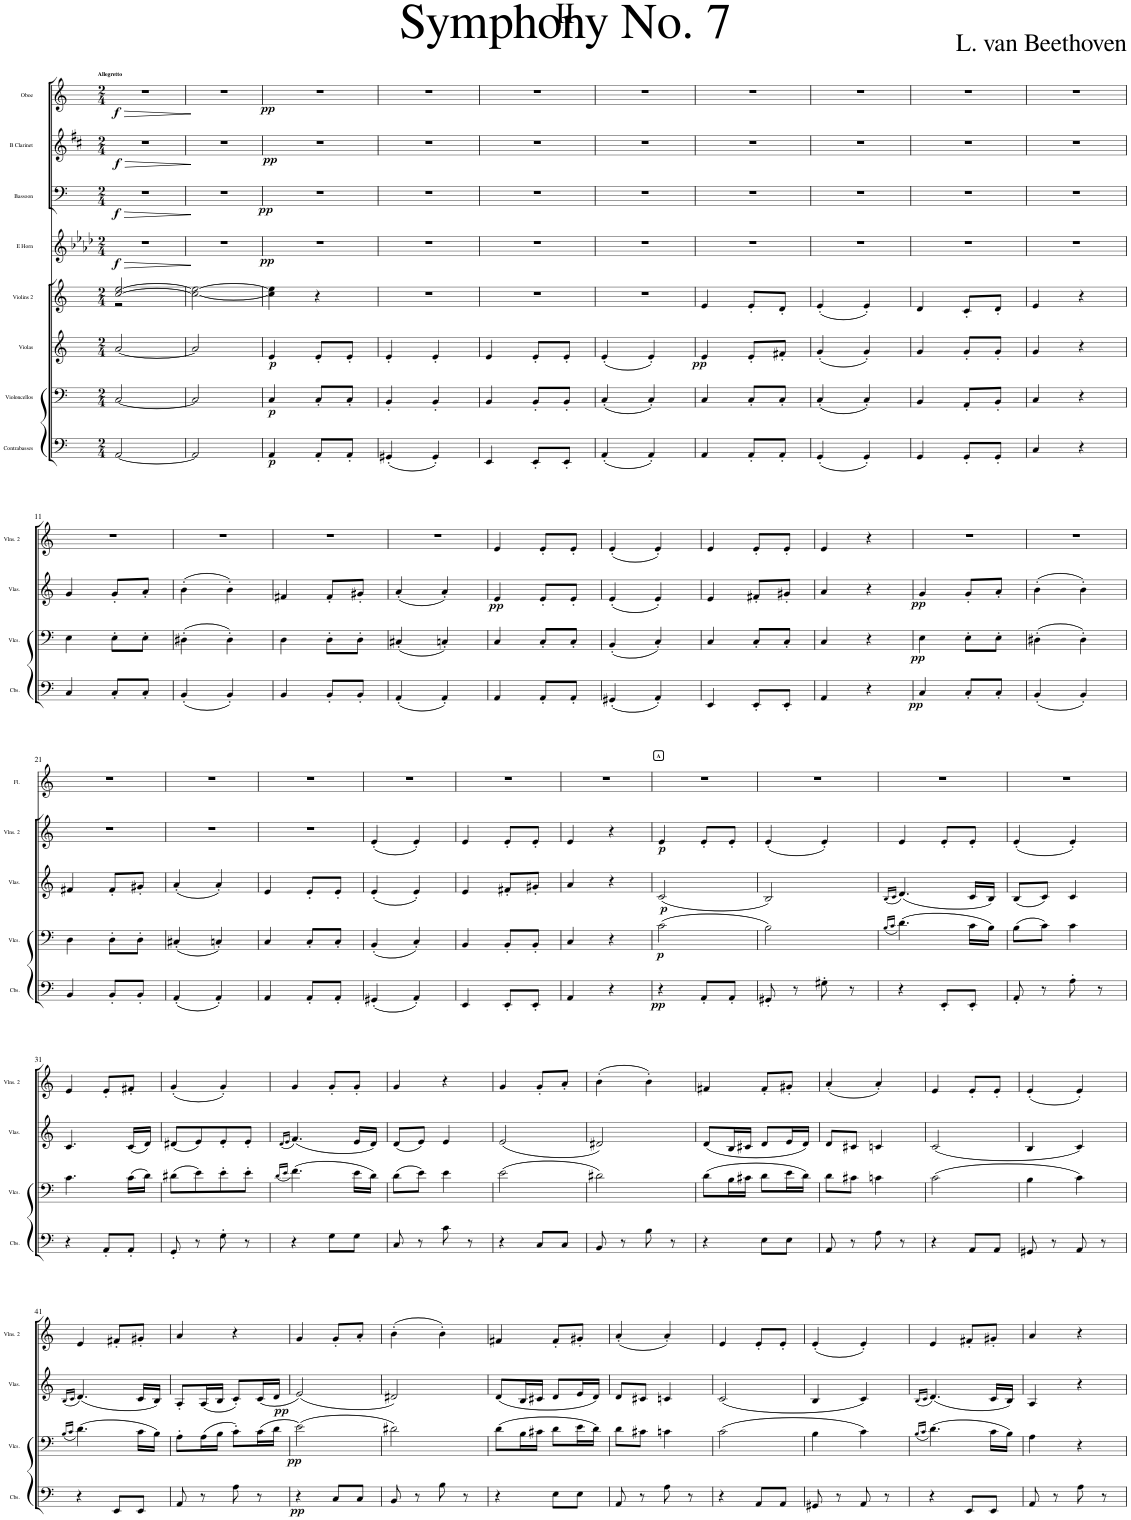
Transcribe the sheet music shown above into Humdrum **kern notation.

**kern	**dynam	**kern	**dynam	**kern	**dynam	**kern	**dynam	**kern	**dynam	**kern	**dynam	**kern	**dynam	**kern	**dynam	**kern
*part9	*part9	*part8	*part8	*part7	*part7	*part6	*part6	*part5	*part5	*part4	*part4	*part3	*part3	*part2	*part2	*part1
*staff9	*staff9	*staff8	*staff8	*staff7	*staff7	*staff6	*staff6	*staff5	*staff5	*staff4	*staff4	*staff3	*staff3	*staff2	*staff2	*staff1
*I"Contrabasses	*	*I"Violoncellos	*	*I"Violas	*	*I"Violins 2	*	*I"E Horn	*	*I"Bassoon	*	*I"B Clarinet	*	*I"Oboe	*	*I"Flute
*I'Cbs.	*	*I'Vlcs.	*	*I'Vlas.	*	*I'Vlns. 2	*	*I'E Hn.	*	*I'Bsn.	*	*I'B Cl.	*	*I'Ob.	*	*I'Fl.
*clefF4	*	*clefF4	*	*clefG2	*	*clefG2	*	*clefG2	*	*clefF4	*	*clefG2	*	*clefG2	*	*clefG2
*	*	*	*	*	*	*	*	*Trd5c8	*	*	*	*Trd1c2	*	*	*	*
*k[]	*	*k[]	*	*k[]	*	*k[]	*	*k[b-e-a-d-]	*	*k[]	*	*k[f#c#]	*	*k[]	*	*k[]
*M2/4	*	*M2/4	*	*M2/4	*	*M2/4	*	*M2/4	*	*M2/4	*	*M2/4	*	*M2/4	*	*M2/4
=1	=1	=1	=1	=1	=1	=1	=1	=1	=1	=1	=1	=1	=1	=1	=1	=1
*	*	*	*	*	*	*^	*	*	*	*	*	*	*	*	*	*
!	!	!	!	!	!	!	!	!	!	!	!	!	!	!	!	!	!LO:TX:a:B:t=Allegretto
!	!	!	!	!	!	!	!	!	!	!LO:HP:b	!	!LO:HP:b	!	!LO:HP:b	!	!LO:HP:b	!
!	!	!	!	!	!	!	!	!	!	!LO:DY:n=1:b	!	!LO:DY:n=1:b	!	!LO:DY:n=1:b	!	!LO:DY:n=1:b	!
[2AA/	.	[2C/	.	[2a/	.	[2cc/ [2ee/	2r	.	2r	> f	2r	> f	2r	> f	2r	> f	2r
*	*	*	*	*	*	*v	*v	*	*	*	*	*	*	*	*	*	*
.	.	.	.	.	.	.	.	.	]	.	]	.	]	.	]	.
=2	=2	=2	=2	=2	=2	=2	=2	=2	=2	=2	=2	=2	=2	=2	=2	=2
2AA/]	.	2C/]	.	2a/]	.	2cc\_ 2ee\_	.	2r	.	2r	.	2r	.	2r	.	2r
=3	=3	=3	=3	=3	=3	=3	=3	=3	=3	=3	=3	=3	=3	=3	=3	=3
!	!LO:DY:b	!	!LO:DY:b	!	!LO:DY:b	!	!	!	!LO:DY:b	!	!LO:DY:b	!	!LO:DY:b	!	!LO:DY:b	!
4AA/	p	4C/	p	4e/	p	4cc\] 4ee\]	.	2r	pp	2r	pp	2r	pp	2r	pp	2r
8AA'/L	.	8C'/L	.	8e'/L	.	4r	.	.	.	.	.	.	.	.	.	.
8AA'/J	.	8C'/J	.	8e'/J	.	.	.	.	.	.	.	.	.	.	.	.
=4	=4	=4	=4	=4	=4	=4	=4	=4	=4	=4	=4	=4	=4	=4	=4	=4
(4GG#X'/	.	4BB'/	.	4e'/	.	2r	.	2r	.	2r	.	2r	.	2r	.	2r
4GG#'/)	.	4BB'/	.	4e'/	.	.	.	.	.	.	.	.	.	.	.	.
=5	=5	=5	=5	=5	=5	=5	=5	=5	=5	=5	=5	=5	=5	=5	=5	=5
4EE/	.	4BB/	.	4e/	.	2r	.	2r	.	2r	.	2r	.	2r	.	2r
8EE'/L	.	8BB'/L	.	8e'/L	.	.	.	.	.	.	.	.	.	.	.	.
8EE'/J	.	8BB'/J	.	8e'/J	.	.	.	.	.	.	.	.	.	.	.	.
=6	=6	=6	=6	=6	=6	=6	=6	=6	=6	=6	=6	=6	=6	=6	=6	=6
(4AA'/	.	(4C'/	.	(4e'/	.	2r	.	2r	.	2r	.	2r	.	2r	.	2r
4AA'/)	.	4C'/)	.	4e'/)	.	.	.	.	.	.	.	.	.	.	.	.
=7	=7	=7	=7	=7	=7	=7	=7	=7	=7	=7	=7	=7	=7	=7	=7	=7
!	!	!	!	!	!LO:DY:b	!	!	!	!	!	!	!	!	!	!	!
4AA/	.	4C/	.	4e/	pp	4e/	.	2r	.	2r	.	2r	.	2r	.	2r
8AA'/L	.	8C'/L	.	8e'/L	.	8e'/L	.	.	.	.	.	.	.	.	.	.
8AA'/J	.	8C'/J	.	8f#X'/J	.	8d'/J	.	.	.	.	.	.	.	.	.	.
=8	=8	=8	=8	=8	=8	=8	=8	=8	=8	=8	=8	=8	=8	=8	=8	=8
(4GG'/	.	(4C'/	.	(4g'/	.	(4e'/	.	2r	.	2r	.	2r	.	2r	.	2r
4GG'/)	.	4C'/)	.	4g'/)	.	4e'/)	.	.	.	.	.	.	.	.	.	.
=9	=9	=9	=9	=9	=9	=9	=9	=9	=9	=9	=9	=9	=9	=9	=9	=9
4GG/	.	4BB/	.	4g/	.	4d/	.	2r	.	2r	.	2r	.	2r	.	2r
8GG'/L	.	8AA'/L	.	8g'/L	.	8c'/L	.	.	.	.	.	.	.	.	.	.
8GG'/J	.	8BB'/J	.	8g'/J	.	8d'/J	.	.	.	.	.	.	.	.	.	.
=10	=10	=10	=10	=10	=10	=10	=10	=10	=10	=10	=10	=10	=10	=10	=10	=10
4C/	.	4C/	.	4g/	.	4e/	.	2r	.	2r	.	2r	.	2r	.	2r
4r	.	4r	.	4r	.	4r	.	.	.	.	.	.	.	.	.	.
!!LO:LB:g=z
=11	=11	=11	=11	=11	=11	=11	=11	=11	=11	=11	=11	=11	=11	=11	=11	=11
4C/	.	4E\	.	4g/	.	2r	.	2r	.	2r	.	2r	.	2r	.	2r
8C'/L	.	8E'\L	.	8g'/L	.	.	.	.	.	.	.	.	.	.	.	.
8C'/J	.	8E'\J	.	8a'/J	.	.	.	.	.	.	.	.	.	.	.	.
=12	=12	=12	=12	=12	=12	=12	=12	=12	=12	=12	=12	=12	=12	=12	=12	=12
(4BB'/	.	(4D#X'\	.	(4b'\	.	2r	.	2r	.	2r	.	2r	.	2r	.	2r
4BB'/)	.	4D#'\)	.	4b'\)	.	.	.	.	.	.	.	.	.	.	.	.
=13	=13	=13	=13	=13	=13	=13	=13	=13	=13	=13	=13	=13	=13	=13	=13	=13
4BB/	.	4D\	.	4f#X/	.	2r	.	2r	.	2r	.	2r	.	2r	.	2r
8BB'/L	.	8D'\L	.	8f#'/L	.	.	.	.	.	.	.	.	.	.	.	.
8BB'/J	.	8D'\J	.	8g#X'/J	.	.	.	.	.	.	.	.	.	.	.	.
=14	=14	=14	=14	=14	=14	=14	=14	=14	=14	=14	=14	=14	=14	=14	=14	=14
(4AA'/	.	(4C#X'/	.	(4a'/	.	2r	.	2r	.	2r	.	2r	.	2r	.	2r
4AA'/)	.	4Cn'/)	.	4a'/)	.	.	.	.	.	.	.	.	.	.	.	.
=15	=15	=15	=15	=15	=15	=15	=15	=15	=15	=15	=15	=15	=15	=15	=15	=15
!	!	!	!	!	!LO:DY:b	!	!	!	!	!	!	!	!	!	!	!
4AA/	.	4C/	.	4e/	pp	4e/	.	2r	.	2r	.	2r	.	2r	.	2r
8AA'/L	.	8C'/L	.	8e'/L	.	8e'/L	.	.	.	.	.	.	.	.	.	.
8AA'/J	.	8C'/J	.	8e'/J	.	8e'/J	.	.	.	.	.	.	.	.	.	.
=16	=16	=16	=16	=16	=16	=16	=16	=16	=16	=16	=16	=16	=16	=16	=16	=16
(4GG#X'/	.	(4BB'/	.	(4e'/	.	(4e'/	.	2r	.	2r	.	2r	.	2r	.	2r
4AA'/)	.	4C'/)	.	4e'/)	.	4e'/)	.	.	.	.	.	.	.	.	.	.
=17	=17	=17	=17	=17	=17	=17	=17	=17	=17	=17	=17	=17	=17	=17	=17	=17
4EE/	.	4C/	.	4e/	.	4e/	.	2r	.	2r	.	2r	.	2r	.	2r
8EE'/L	.	8C'/L	.	8f#X'/L	.	8e'/L	.	.	.	.	.	.	.	.	.	.
8EE'/J	.	8C'/J	.	8g#X'/J	.	8e'/J	.	.	.	.	.	.	.	.	.	.
=18	=18	=18	=18	=18	=18	=18	=18	=18	=18	=18	=18	=18	=18	=18	=18	=18
4AA/	.	4C/	.	4a/	.	4e/	.	2r	.	2r	.	2r	.	2r	.	2r
4r	.	4r	.	4r	.	4r	.	.	.	.	.	.	.	.	.	.
=19	=19	=19	=19	=19	=19	=19	=19	=19	=19	=19	=19	=19	=19	=19	=19	=19
!	!LO:DY:b	!	!LO:DY:b	!	!LO:DY:b	!	!	!	!	!	!	!	!	!	!	!
4C/	pp	4E\	pp	4g/	pp	2r	.	2r	.	2r	.	2r	.	2r	.	2r
8C'/L	.	8E'\L	.	8g'/L	.	.	.	.	.	.	.	.	.	.	.	.
8C'/J	.	8E'\J	.	8a'/J	.	.	.	.	.	.	.	.	.	.	.	.
=20	=20	=20	=20	=20	=20	=20	=20	=20	=20	=20	=20	=20	=20	=20	=20	=20
(4BB'/	.	(4D#X'\	.	(4b'\	.	2r	.	2r	.	2r	.	2r	.	2r	.	2r
4BB'/)	.	4D#'\)	.	4b'\)	.	.	.	.	.	.	.	.	.	.	.	.
!!LO:LB:g=z
=21	=21	=21	=21	=21	=21	=21	=21	=21	=21	=21	=21	=21	=21	=21	=21	=21
4BB/	.	4D\	.	4f#X/	.	2r	.	2r	.	2r	.	2r	.	2r	.	2r
8BB'/L	.	8D'\L	.	8f#'/L	.	.	.	.	.	.	.	.	.	.	.	.
8BB'/J	.	8D'\J	.	8g#X'/J	.	.	.	.	.	.	.	.	.	.	.	.
=22	=22	=22	=22	=22	=22	=22	=22	=22	=22	=22	=22	=22	=22	=22	=22	=22
(4AA'/	.	(4C#X'/	.	(4a'/	.	2r	.	2r	.	2r	.	2r	.	2r	.	2r
4AA'/)	.	4Cn'/)	.	4a'/)	.	.	.	.	.	.	.	.	.	.	.	.
=23	=23	=23	=23	=23	=23	=23	=23	=23	=23	=23	=23	=23	=23	=23	=23	=23
4AA/	.	4C/	.	4e/	.	2r	.	2r	.	2r	.	2r	.	2r	.	2r
8AA'/L	.	8C'/L	.	8e'/L	.	.	.	.	.	.	.	.	.	.	.	.
8AA'/J	.	8C'/J	.	8e'/J	.	.	.	.	.	.	.	.	.	.	.	.
=24	=24	=24	=24	=24	=24	=24	=24	=24	=24	=24	=24	=24	=24	=24	=24	=24
(4GG#X'/	.	(4BB'/	.	(4e'/	.	(4e'/	.	2r	.	2r	.	2r	.	2r	.	2r
4AA'/)	.	4C'/)	.	4e'/)	.	4e'/)	.	.	.	.	.	.	.	.	.	.
=25	=25	=25	=25	=25	=25	=25	=25	=25	=25	=25	=25	=25	=25	=25	=25	=25
4EE/	.	4BB/	.	4e/	.	4e/	.	2r	.	2r	.	2r	.	2r	.	2r
8EE'/L	.	8BB'/L	.	8f#X'/L	.	8e'/L	.	.	.	.	.	.	.	.	.	.
8EE'/J	.	8BB'/J	.	8g#X'/J	.	8e'/J	.	.	.	.	.	.	.	.	.	.
=26	=26	=26	=26	=26	=26	=26	=26	=26	=26	=26	=26	=26	=26	=26	=26	=26
4AA/	.	4C/	.	4a/	.	4e/	.	2r	.	2r	.	2r	.	2r	.	2r
4r	.	4r	.	4r	.	4r	.	.	.	.	.	.	.	.	.	.
=27	=27	=27	=27	=27	=27	=27	=27	=27	=27	=27	=27	=27	=27	=27	=27	=27
!	!	!	!	!	!	!	!	!	!	!	!	!	!	!	!	!LO:TX:a:B:t=A
!	!LO:DY:b	!	!LO:DY:b	!	!LO:DY:b	!	!LO:DY:b	!	!	!	!	!	!	!	!	!
4r	pp	(2c\	p	(2c/	p	4e/	p	2r	.	2r	.	2r	.	2r	.	2r
8AA'/L	.	.	.	.	.	8e'/L	.	.	.	.	.	.	.	.	.	.
8AA'/J	.	.	.	.	.	8e'/J	.	.	.	.	.	.	.	.	.	.
=28	=28	=28	=28	=28	=28	=28	=28	=28	=28	=28	=28	=28	=28	=28	=28	=28
8GG#X'/	.	2B\)	.	2B/)	.	(4e'/	.	2r	.	2r	.	2r	.	2r	.	2r
8r	.	.	.	.	.	.	.	.	.	.	.	.	.	.	.	.
8G#X'\	.	.	.	.	.	4e'/)	.	.	.	.	.	.	.	.	.	.
8r	.	.	.	.	.	.	.	.	.	.	.	.	.	.	.	.
=29	=29	=29	=29	=29	=29	=29	=29	=29	=29	=29	=29	=29	=29	=29	=29	=29
.	.	(16qB/LL	.	(16qB/LL	.	.	.	.	.	.	.	.	.	.	.	.
.	.	16qc/JJ	.	16qc/JJ	.	.	.	.	.	.	.	.	.	.	.	.
4r	.	(4.d\)	.	(4.d/)	.	4e/	.	2r	.	2r	.	2r	.	2r	.	2r
8EE'/L	.	.	.	.	.	8e'/L	.	.	.	.	.	.	.	.	.	.
8EE'/J	.	16c\LL	.	16c/LL	.	8e'/J	.	.	.	.	.	.	.	.	.	.
.	.	16B\JJ)	.	16B/JJ)	.	.	.	.	.	.	.	.	.	.	.	.
=30	=30	=30	=30	=30	=30	=30	=30	=30	=30	=30	=30	=30	=30	=30	=30	=30
8AA'/	.	(8B\L	.	(8B/L	.	(4e'/	.	2r	.	2r	.	2r	.	2r	.	2r
8r	.	8c\J)	.	8c/J)	.	.	.	.	.	.	.	.	.	.	.	.
8A'\	.	4c\	.	4c/	.	4e'/)	.	.	.	.	.	.	.	.	.	.
8r	.	.	.	.	.	.	.	.	.	.	.	.	.	.	.	.
!!LO:LB:g=z
=31	=31	=31	=31	=31	=31	=31	=31	=31	=31	=31	=31	=31	=31	=31	=31	=31
4r	.	4.c\	.	4.c/	.	4e/	.	2r	.	2r	.	2r	.	2r	.	2r
8AA'/L	.	.	.	.	.	8e'/L	.	.	.	.	.	.	.	.	.	.
8AA'/J	.	(16c\LL	.	(16c/LL	.	8f#X'/J	.	.	.	.	.	.	.	.	.	.
.	.	16d\JJ)	.	16d/JJ)	.	.	.	.	.	.	.	.	.	.	.	.
=32	=32	=32	=32	=32	=32	=32	=32	=32	=32	=32	=32	=32	=32	=32	=32	=32
8GG'/	.	(8d#X\L	.	(8d#X/L	.	(4g'/	.	2r	.	2r	.	2r	.	2r	.	2r
8r	.	8e\)	.	8e/)	.	.	.	.	.	.	.	.	.	.	.	.
8G'\	.	8e'\	.	8e'/	.	4g'/)	.	.	.	.	.	.	.	.	.	.
8r	.	8e'\J	.	8e'/J	.	.	.	.	.	.	.	.	.	.	.	.
=33	=33	=33	=33	=33	=33	=33	=33	=33	=33	=33	=33	=33	=33	=33	=33	=33
.	.	(16qd/LL	.	(16qd/LL	.	.	.	.	.	.	.	.	.	.	.	.
.	.	16qe/JJ	.	16qe/JJ	.	.	.	.	.	.	.	.	.	.	.	.
4r	.	(4.f\)	.	(4.f/)	.	4g/	.	2r	.	2r	.	2r	.	2r	.	2r
8G\L	.	.	.	.	.	8g'/L	.	.	.	.	.	.	.	.	.	.
8G\J	.	16e\LL	.	16e/LL	.	8g'/J	.	.	.	.	.	.	.	.	.	.
.	.	16d\JJ)	.	16d/JJ)	.	.	.	.	.	.	.	.	.	.	.	.
=34	=34	=34	=34	=34	=34	=34	=34	=34	=34	=34	=34	=34	=34	=34	=34	=34
8C/	.	(8d\L	.	(8d/L	.	4g/	.	2r	.	2r	.	2r	.	2r	.	2r
8r	.	8e\J)	.	8e/J)	.	.	.	.	.	.	.	.	.	.	.	.
8c\	.	4e\	.	4e/	.	4r	.	.	.	.	.	.	.	.	.	.
8r	.	.	.	.	.	.	.	.	.	.	.	.	.	.	.	.
=35	=35	=35	=35	=35	=35	=35	=35	=35	=35	=35	=35	=35	=35	=35	=35	=35
4r	.	(2e\	.	(2e/	.	4g/	.	2r	.	2r	.	2r	.	2r	.	2r
8C/L	.	.	.	.	.	8g'/L	.	.	.	.	.	.	.	.	.	.
8C/J	.	.	.	.	.	8a'/J	.	.	.	.	.	.	.	.	.	.
=36	=36	=36	=36	=36	=36	=36	=36	=36	=36	=36	=36	=36	=36	=36	=36	=36
8BB/	.	2d#X\)	.	2d#X/)	.	(4b'\	.	2r	.	2r	.	2r	.	2r	.	2r
8r	.	.	.	.	.	.	.	.	.	.	.	.	.	.	.	.
8B\	.	.	.	.	.	4b'\)	.	.	.	.	.	.	.	.	.	.
8r	.	.	.	.	.	.	.	.	.	.	.	.	.	.	.	.
=37	=37	=37	=37	=37	=37	=37	=37	=37	=37	=37	=37	=37	=37	=37	=37	=37
4r	.	(8d\L	.	(8d/L	.	4f#X/	.	2r	.	2r	.	2r	.	2r	.	2r
.	.	16B\L	.	16B/L	.	.	.	.	.	.	.	.	.	.	.	.
.	.	16c#X\JJ	.	16c#X/JJ	.	.	.	.	.	.	.	.	.	.	.	.
8E\L	.	8d\L	.	8d/L	.	8f#'/L	.	.	.	.	.	.	.	.	.	.
8E\J	.	16e\L	.	16e/L	.	8g#X'/J	.	.	.	.	.	.	.	.	.	.
.	.	16d\JJ)	.	16d/JJ)	.	.	.	.	.	.	.	.	.	.	.	.
=38	=38	=38	=38	=38	=38	=38	=38	=38	=38	=38	=38	=38	=38	=38	=38	=38
8AA/	.	8d\L	.	8d/L	.	(4a'/	.	2r	.	2r	.	2r	.	2r	.	2r
8r	.	8c#X\J	.	8c#X/J	.	.	.	.	.	.	.	.	.	.	.	.
8A\	.	4cn\	.	4cn/	.	4a'/)	.	.	.	.	.	.	.	.	.	.
8r	.	.	.	.	.	.	.	.	.	.	.	.	.	.	.	.
=39	=39	=39	=39	=39	=39	=39	=39	=39	=39	=39	=39	=39	=39	=39	=39	=39
4r	.	(2c\	.	(2c/	.	4e/	.	2r	.	2r	.	2r	.	2r	.	2r
8AA/L	.	.	.	.	.	8e'/L	.	.	.	.	.	.	.	.	.	.
8AA/J	.	.	.	.	.	8e'/J	.	.	.	.	.	.	.	.	.	.
=40	=40	=40	=40	=40	=40	=40	=40	=40	=40	=40	=40	=40	=40	=40	=40	=40
8GG#X/	.	4B\	.	4B/	.	(4e'/	.	2r	.	2r	.	2r	.	2r	.	2r
8r	.	.	.	.	.	.	.	.	.	.	.	.	.	.	.	.
8AA/	.	4c\)	.	4c/)	.	4e'/)	.	.	.	.	.	.	.	.	.	.
8r	.	.	.	.	.	.	.	.	.	.	.	.	.	.	.	.
!!LO:LB:g=z
=41	=41	=41	=41	=41	=41	=41	=41	=41	=41	=41	=41	=41	=41	=41	=41	=41
.	.	(16qB/LL	.	(16qB/LL	.	.	.	.	.	.	.	.	.	.	.	.
.	.	16qc/JJ	.	16qc/JJ	.	.	.	.	.	.	.	.	.	.	.	.
4r	.	(4.d\)	.	(4.d/)	.	4e/	.	2r	.	2r	.	2r	.	2r	.	2r
8EE/L	.	.	.	.	.	8f#X'/L	.	.	.	.	.	.	.	.	.	.
8EE/J	.	16c\LL	.	16c/LL	.	8g#X'/J	.	.	.	.	.	.	.	.	.	.
.	.	16B\JJ)	.	16B/JJ)	.	.	.	.	.	.	.	.	.	.	.	.
=42	=42	=42	=42	=42	=42	=42	=42	=42	=42	=42	=42	=42	=42	=42	=42	=42
8AA/	.	8A'\L	.	8A'/L	.	4a/	.	2r	.	2r	.	2r	.	2r	.	2r
8r	.	(16A\L	.	(16A/L	.	.	.	.	.	.	.	.	.	.	.	.
.	.	16B\JJ	.	16B/JJ	.	.	.	.	.	.	.	.	.	.	.	.
8A\	.	8c'\L)	.	8c'/L)	.	4r	.	.	.	.	.	.	.	.	.	.
8r	.	(16c\L	.	(16c/L	.	.	.	.	.	.	.	.	.	.	.	.
.	.	16d\JJ	.	16d/JJ	.	.	.	.	.	.	.	.	.	.	.	.
=43	=43	=43	=43	=43	=43	=43	=43	=43	=43	=43	=43	=43	=43	=43	=43	=43
!	!LO:DY:b	!	!LO:DY:b	!	!LO:DY:b	!	!	!	!	!	!	!	!	!	!	!
4r	pp	(2e\)	pp	(2e/)	pp	4g/	.	2r	.	2r	.	2r	.	2r	.	2r
8C/L	.	.	.	.	.	8g'/L	.	.	.	.	.	.	.	.	.	.
8C/J	.	.	.	.	.	8a'/J	.	.	.	.	.	.	.	.	.	.
=44	=44	=44	=44	=44	=44	=44	=44	=44	=44	=44	=44	=44	=44	=44	=44	=44
8BB/	.	2d#X\)	.	2d#X/)	.	(4b'\	.	2r	.	2r	.	2r	.	2r	.	2r
8r	.	.	.	.	.	.	.	.	.	.	.	.	.	.	.	.
8B\	.	.	.	.	.	4b'\)	.	.	.	.	.	.	.	.	.	.
8r	.	.	.	.	.	.	.	.	.	.	.	.	.	.	.	.
=45	=45	=45	=45	=45	=45	=45	=45	=45	=45	=45	=45	=45	=45	=45	=45	=45
4r	.	(8d\L	.	(8d/L	.	4f#X/	.	2r	.	2r	.	2r	.	2r	.	2r
.	.	16B\L	.	16B/L	.	.	.	.	.	.	.	.	.	.	.	.
.	.	16c#X\JJ	.	16c#X/JJ	.	.	.	.	.	.	.	.	.	.	.	.
8E\L	.	8d\L	.	8d/L	.	8f#'/L	.	.	.	.	.	.	.	.	.	.
8E\J	.	16e\L	.	16e/L	.	8g#X'/J	.	.	.	.	.	.	.	.	.	.
.	.	16d\JJ)	.	16d/JJ)	.	.	.	.	.	.	.	.	.	.	.	.
=46	=46	=46	=46	=46	=46	=46	=46	=46	=46	=46	=46	=46	=46	=46	=46	=46
8AA/	.	8d\L	.	8d/L	.	(4a'/	.	2r	.	2r	.	2r	.	2r	.	2r
8r	.	8c#X\J	.	8c#X/J	.	.	.	.	.	.	.	.	.	.	.	.
8A\	.	4cn\	.	4cn/	.	4a'/)	.	.	.	.	.	.	.	.	.	.
8r	.	.	.	.	.	.	.	.	.	.	.	.	.	.	.	.
=47	=47	=47	=47	=47	=47	=47	=47	=47	=47	=47	=47	=47	=47	=47	=47	=47
4r	.	(2c\	.	(2c/	.	4e/	.	2r	.	2r	.	2r	.	2r	.	2r
8AA/L	.	.	.	.	.	8e'/L	.	.	.	.	.	.	.	.	.	.
8AA/J	.	.	.	.	.	8e'/J	.	.	.	.	.	.	.	.	.	.
=48	=48	=48	=48	=48	=48	=48	=48	=48	=48	=48	=48	=48	=48	=48	=48	=48
8GG#X/	.	4B\	.	4B/	.	(4e'/	.	2r	.	2r	.	2r	.	2r	.	2r
8r	.	.	.	.	.	.	.	.	.	.	.	.	.	.	.	.
8AA/	.	4c\)	.	4c/)	.	4e'/)	.	.	.	.	.	.	.	.	.	.
8r	.	.	.	.	.	.	.	.	.	.	.	.	.	.	.	.
=49	=49	=49	=49	=49	=49	=49	=49	=49	=49	=49	=49	=49	=49	=49	=49	=49
.	.	(16qB/LL	.	(16qB/LL	.	.	.	.	.	.	.	.	.	.	.	.
.	.	16qc/JJ	.	16qc/JJ	.	.	.	.	.	.	.	.	.	.	.	.
4r	.	(4.d\)	.	(4.d/)	.	4e/	.	2r	.	2r	.	2r	.	2r	.	2r
8EE/L	.	.	.	.	.	8f#X'/L	.	.	.	.	.	.	.	.	.	.
8EE/J	.	16c\LL	.	16c/LL	.	8g#X'/J	.	.	.	.	.	.	.	.	.	.
.	.	16B\JJ)	.	16B/JJ)	.	.	.	.	.	.	.	.	.	.	.	.
=50	=50	=50	=50	=50	=50	=50	=50	=50	=50	=50	=50	=50	=50	=50	=50	=50
8AA/	.	4A\	.	4A/	.	4a/	.	2r	.	2r	.	2r	.	2r	.	2r
8r	.	.	.	.	.	.	.	.	.	.	.	.	.	.	.	.
8A\	.	4r	.	4r	.	4r	.	.	.	.	.	.	.	.	.	.
8r	.	.	.	.	.	.	.	.	.	.	.	.	.	.	.	.
=	=	=	=	=	=	=	=	=	=	=	=	=	=	=	=	=
*-	*-	*-	*-	*-	*-	*-	*-	*-	*-	*-	*-	*-	*-	*-	*-	*-
